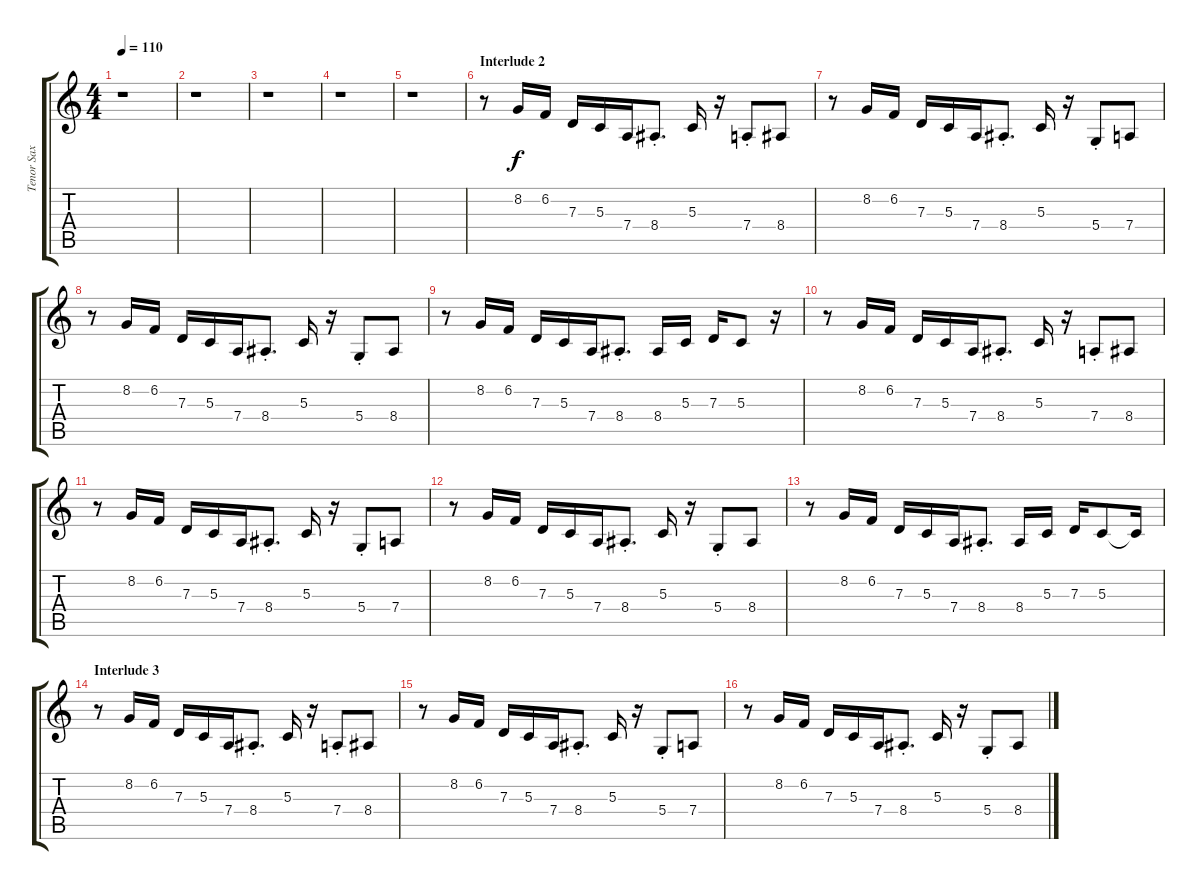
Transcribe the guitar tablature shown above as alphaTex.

\track ("Tenor Sax" "Tenor Sax") {instrument tenorsax}
\staff {score tabs}
\tuning (E4 B3 G3 D3 A2 E2) {hide}
\ts (4 4)
\tempo 110
\clef g2
\ks c
r.1{dy f} |
r.1 |
r.1 |
r.1 |
r.1 |
\section ("" "Interlude 2")
r.8 8.2.16 6.2.16 7.3.16 5.3.16 7.4.16 8.4{st}.8{d} 5.3.16 r.16 7.4{st}.8 8.4.8 |
r.8 8.2.16 6.2.16 7.3.16 5.3.16 7.4.16 8.4{st}.8{d} 5.3.16 r.16 5.4{st}.8 7.4.8 |
r.8 8.2.16 6.2.16 7.3.16 5.3.16 7.4.16 8.4{st}.8{d} 5.3.16 r.16 5.4{st}.8 8.4.8 |
r.8 8.2.16 6.2.16 7.3.16 5.3.16 7.4.16 8.4{st}.8{d} 8.4.16 5.3.16 7.3.16 5.3.8 r.16 |
r.8 8.2.16 6.2.16 7.3.16 5.3.16 7.4.16 8.4{st}.8{d} 5.3.16 r.16 7.4{st}.8 8.4.8 |
r.8 8.2.16 6.2.16 7.3.16 5.3.16 7.4.16 8.4{st}.8{d} 5.3.16 r.16 5.4{st}.8 7.4.8 |
r.8 8.2.16 6.2.16 7.3.16 5.3.16 7.4.16 8.4{st}.8{d} 5.3.16 r.16 5.4{st}.8 8.4.8 |
r.8 8.2.16 6.2.16 7.3.16 5.3.16 7.4.16 8.4{st}.8{d} 8.4.16 5.3.16 7.3.16 5.3.8 5.3{t}.16 |
\section ("" "Interlude 3")
r.8 8.2.16 6.2.16 7.3.16 5.3.16 7.4.16 8.4{st}.8{d} 5.3.16 r.16 7.4{st}.8 8.4.8 |
r.8 8.2.16 6.2.16 7.3.16 5.3.16 7.4.16 8.4{st}.8{d} 5.3.16 r.16 5.4{st}.8 7.4.8 |
r.8 8.2.16 6.2.16 7.3.16 5.3.16 7.4.16 8.4{st}.8{d} 5.3.16 r.16 5.4{st}.8 8.4.8
